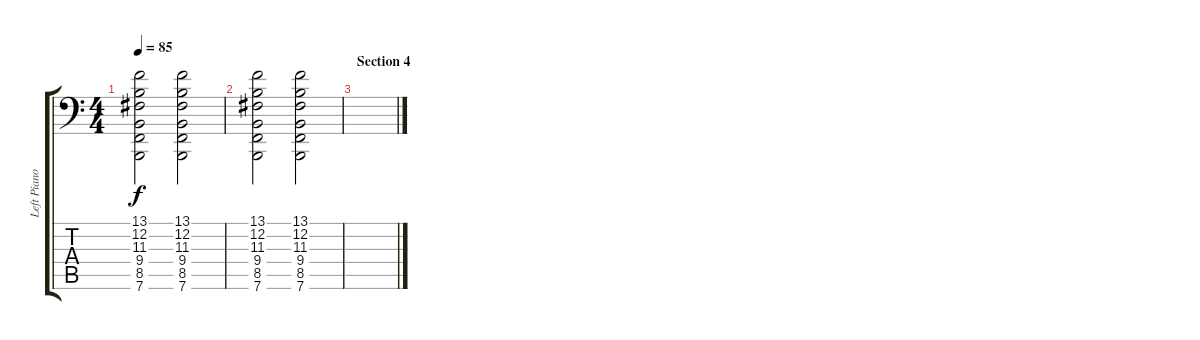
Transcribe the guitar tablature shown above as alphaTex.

\track ("Left Piano" "Left Piano") {instrument orchestralharp}
\staff {score tabs}
\tuning (E3 B2 G2 D2 A1 E1) {hide}
\ts (4 4)
\tempo 85
\clef f4
\ks c
(13.1 12.2 11.3 9.4 8.5 7.6).2{dy f} (13.1 12.2 11.3 9.4 8.5 7.6).2 |
(13.1 12.2 11.3 9.4 8.5 7.6).2 (13.1 12.2 11.3 9.4 8.5 7.6).2 |
\section ("" "Section 4")
